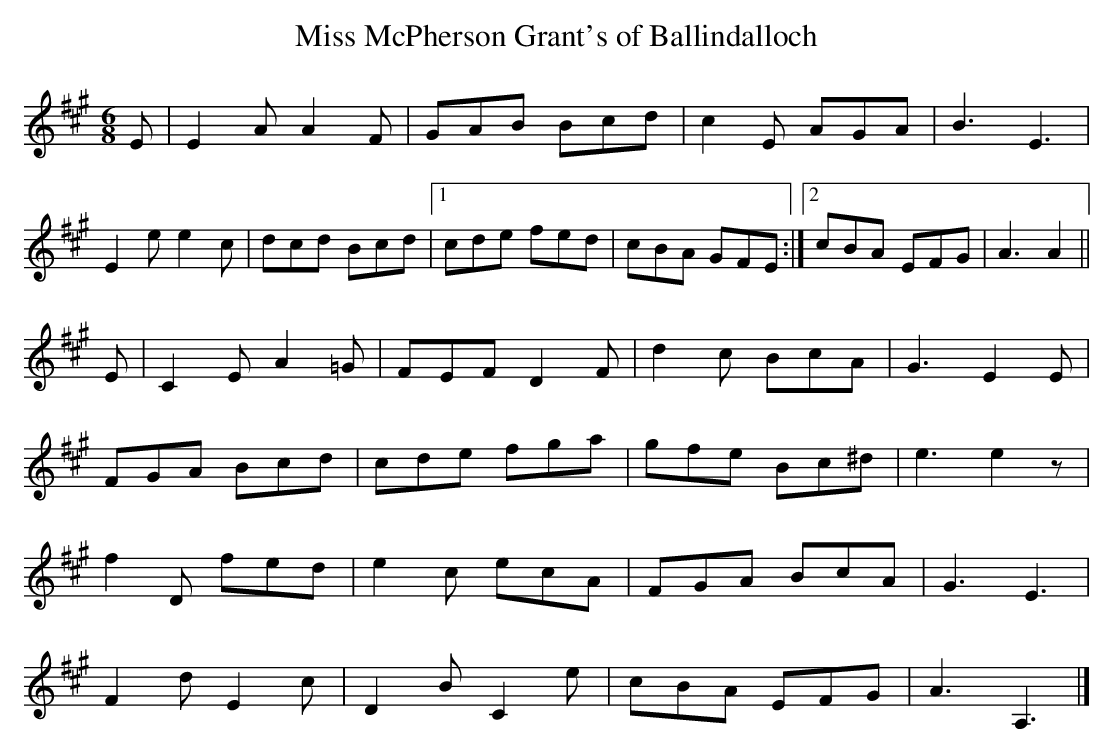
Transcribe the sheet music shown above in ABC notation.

X:1
T:Miss McPherson Grant's of Ballindalloch
M:6/8
L:1/8
K:A
E | E2 A A2 F | GAB Bcd | c2 E AGA | B3 E3 |
E2 e e2 c | dcd Bcd |1 cde fed | cBA GFE :|2 cBA EFG | A3 A2 ||
E | C2 E A2 =G | FEF D2 F | d2 c BcA | G3 E2 E |
FGA Bcd | cde fga | gfe Bc^d | e3 e2 z |
f2 D fed | e2 c ecA | FGA BcA | G3 E3 |
F2 d E2 c | D2 B C2 e | cBA EFG | A3 A,3 |]
